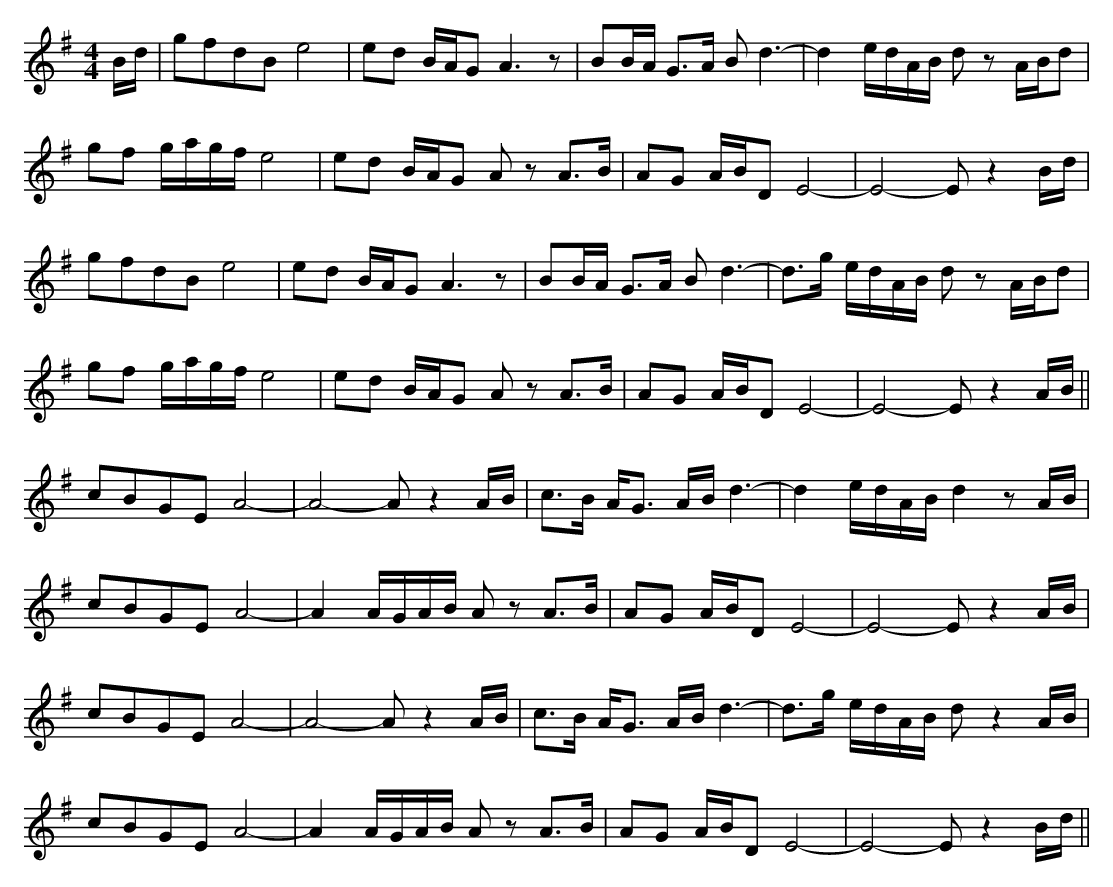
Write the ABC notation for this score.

X:1
M:4/4
K:Emin
B/d/|gfdB e4|ed B/A/G A3z|BB/A/ G>A Bd3-|d2 e/d/A/B/ dz A/B/d|
gf g/a/g/f/ e4|ed B/A/G A zA>B|AG A/B/D E4-|E4-E z2 B/d/|
gfdB e4|ed B/A/G A3z|BB/A/ G>A Bd3-|d>g e/d/A/B/ dz A/B/d|
gf g/a/g/f/ e4|ed B/A/G A zA>B|AG A/B/D E4-|E4-E z2 A/B/||
cBGE A4-|A4- A z2 A/B/|c>B A<G A/B/ d3-|d2 e/d/A/B/ d2 z A/B/|
cBGE A4-|A2 A/G/A/B/ A z A>B|AG A/B/D E4-|E4- E z2 A/B/|
cBGE A4-|A4- A z2 A/B/|c>B A<G A/B/ d3-|d>g e/d/A/B/ d z2 A/B/|
cBGE A4-|A2 A/G/A/B/ A z A>B|AG A/B/D E4-|E4- E z2 B/d/||
